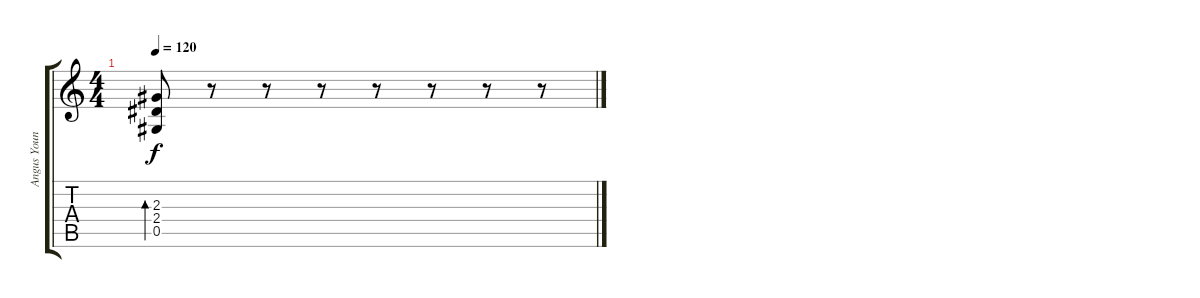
\track ("Angus Young" "Angus Youn") {instrument distortionguitar}
\staff {score tabs}
\tuning (Eb4 Bb3 Gb3 Db3 Ab2 Eb2) {hide}
\ts (4 4)
\tempo 120
\clef g2
\ks c
(2.3 2.4 0.5).8{bd 240 dy f} r.8 r.8 r.8 r.8 r.8 r.8 r.8
